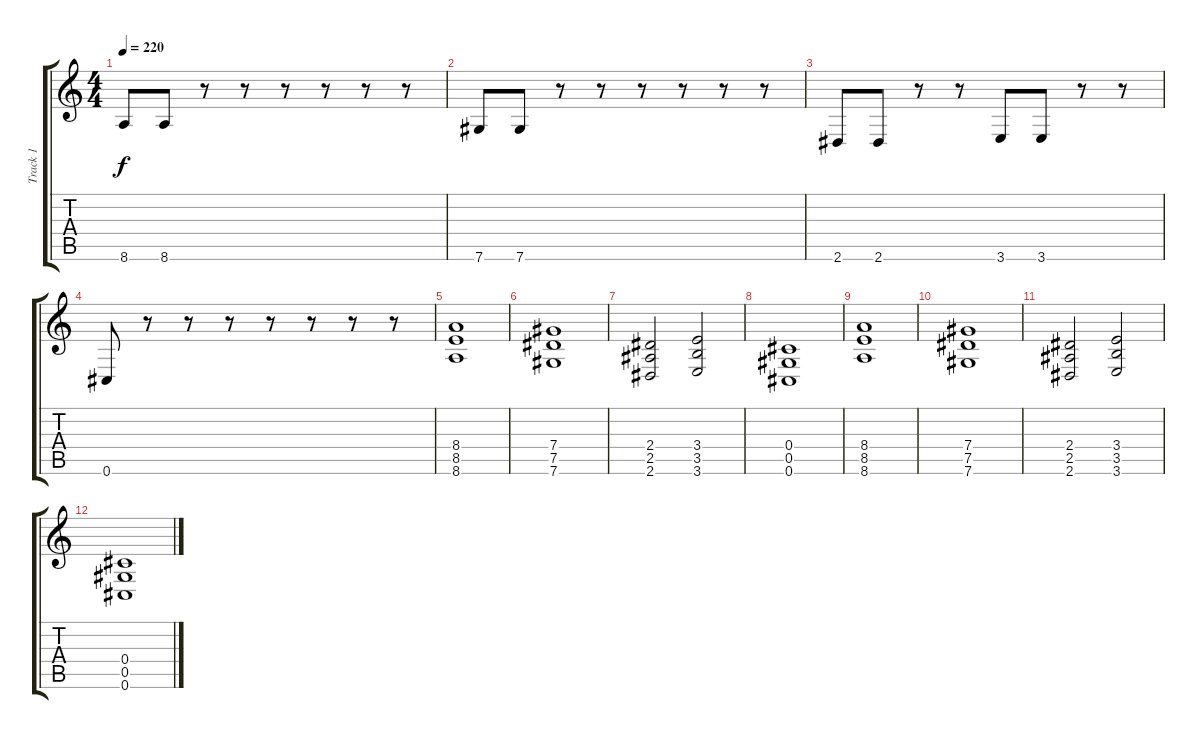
\track ("Track 1" "Track 1") {instrument overdrivenguitar}
\staff {score tabs}
\tuning (Eb4 Bb3 Gb3 Db3 Ab2 Db2) {hide}
\ts (4 4)
\tempo 220
\clef g2
\ks c
8.6.8{dy f} 8.6.8 r.8 r.8 r.8 r.8 r.8 r.8 |
7.6.8 7.6.8 r.8 r.8 r.8 r.8 r.8 r.8 |
2.6.8 2.6.8 r.8 r.8 3.6.8 3.6.8 r.8 r.8 |
0.6.8 r.8 r.8 r.8 r.8 r.8 r.8 r.8 |
(8.4 8.5 8.6).1 |
(7.4 7.5 7.6).1 |
(2.4 2.5 2.6).2 (3.4 3.5 3.6).2 |
(0.4 0.5 0.6).1 |
(8.4 8.5 8.6).1 |
(7.4 7.5 7.6).1 |
(2.4 2.5 2.6).2 (3.4 3.5 3.6).2 |
(0.4 0.5 0.6).1
